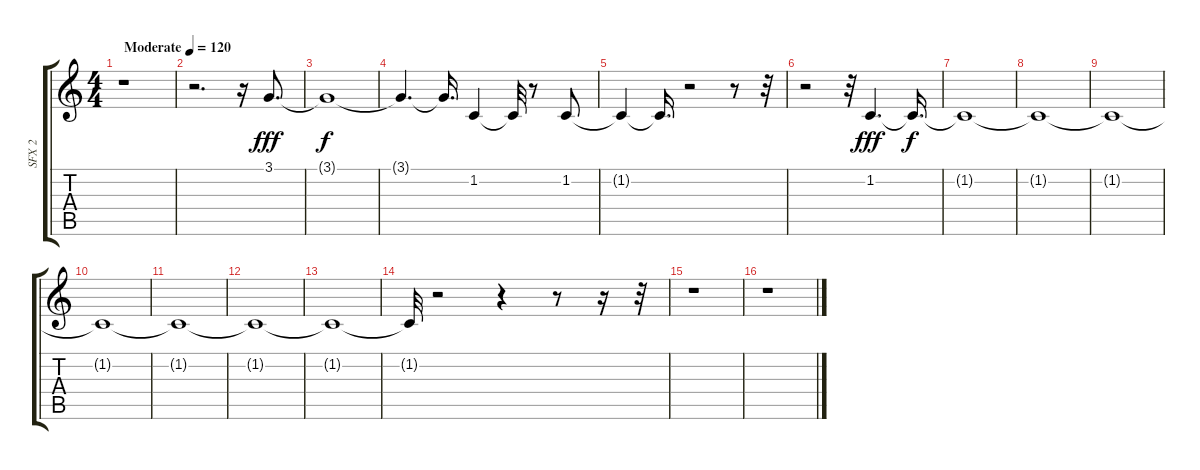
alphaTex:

\track ("SFX 2" "SFX 2") {instrument seashore}
\staff {score tabs}
\tuning (E4 B3 G3 D3 A2 E2) {hide}
\ts (4 4)
\tempo (120 "Moderate")
\clef g2
\ks c
r.1{dy fff instrument seashore} |
r.2{d} r.16 3.1.8{d} |
3.1{t}.1{dy f} |
3.1{t}.4{d} 3.1{t}.16{d} 1.2.4{instrument telephonering} 1.2{t}.32 r.8 1.2.8 |
1.2{t}.4 1.2{t}.16{d} r.2 r.8 r.32 |
r.2 r.32 1.2.4{d dy fff instrument helicopter} 1.2{t}.16{d dy f} |
1.2{t}.1 |
1.2{t}.1 |
1.2{t}.1 |
1.2{t}.1 |
1.2{t}.1 |
1.2{t}.1 |
1.2{t}.1 |
1.2{t}.32 r.2 r.4 r.8 r.16 r.32 |
r.1 |
r.1
